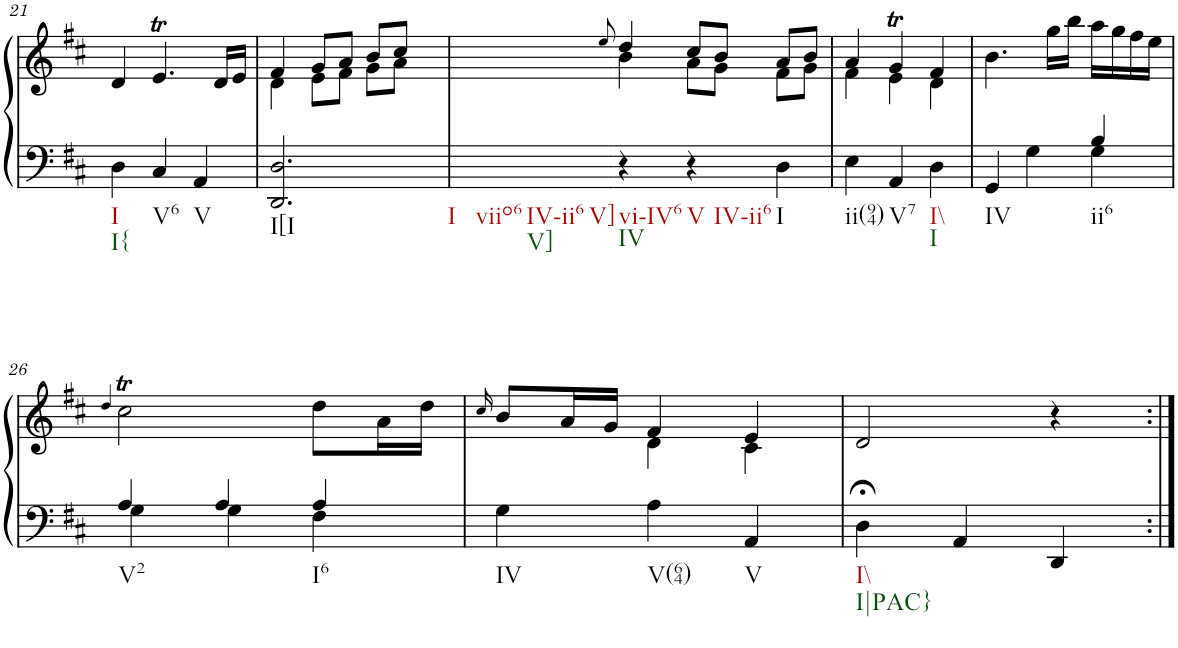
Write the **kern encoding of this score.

**kern	**kern
*part1	*part1
*staff2	*staff1
*I"Piano	*
*I'Pno.	*
!!LO:PB:g=z
*clefF4	*clefG2
*k[f#c#]	*k[f#c#]
*M3/4	*M3/4
=21	=21
!LO:TX:b:t=I	!
!LO:TX:b:t=I{	!
4D\	4d/
!LO:TX:b:t=V6	!
4C#/	4.eT/
!LO:TX:b:t=V	!
4AA/	.
.	16d/LL
.	16e/JJ
=22	=22
*^	*^
!LO:TX:b:t=I[I	!	!	!
!LO:TX:b:t=I	!	!	!
!LO:TX:b:t=viio6	!	!	!
!LO:TX:b:t=IV-ii6	!	!	!
!LO:TX:b:t=V]	!	!	!
!LO:TX:b:t=V]	!	!	!
2.D/	2.DD/	4f#/	4d\
.	.	8g/L	8e\L
.	.	8a/J	8f#\J
.	.	8b/L	8g\L
.	.	8cc#/J	8a\J
*v	*v	*	*
=23	=23	=23
.	8qee/	.
!LO:TX:b:t=vi-IV6	!	!
!LO:TX:b:t=IV	!	!
4r	4dd/	4b\
!LO:TX:b:t=V	!	!
!LO:TX:b:t=IV-ii6	!	!
4r	8cc#/L	8a\L
.	8b/J	8g\J
!LO:TX:b:t=I	!	!
4D\	8a/L	8f#\L
.	8b/J	8g\J
=24	=24	=24
!LO:TX:b:t=ii(94)	!	!
4E\	4a/	4f#\
!LO:TX:b:t=V7	!	!
4AA/	4gT/	4e\
!LO:TX:b:t=I\\	!	!
!LO:TX:b:t=I	!	!
4D\	4f#/	4d\
=25	=25	=25
*^	*	*
!LO:TX:b:t=IV	!	!	!
*	*	*v	*v
4GG/	2ryy	4.b\
4G\	.	.
.	.	16gg\LL
.	.	16bb\JJ
!LO:TX:b:t=ii6	!	!
4G\	4B/	16aa\LL
.	.	16gg\
.	.	16ff#\
.	.	16ee\JJ
!!LO:LB:g=z
=26	=26	=26
.	.	4qdd/
!LO:TX:b:t=V2	!	!
4A/	4G\	2cc#t\
4A/	4G\	.
!LO:TX:b:t=I6	!	!
4A/	4F#\	8dd\L
.	.	16a\L
.	.	16dd\JJ
*v	*v	*
=27	=27
.	16qcc#/
*	*^
!LO:TX:b:t=IV	!	!
4G\	8b/L	4ryy
.	16a/L	.
.	16g/JJ	.
!LO:TX:b:t=V(64)	!	!
4A\	4f#/	4d\
!LO:TX:b:t=V	!	!
4AA/	4e/	4c#\
=28	=28	=28
!LO:TX:b:t=I\\	!	!
!LO:TX:b:t=I|PAC}	!	!
*	*v	*v
4D;<\	2d/
4AA/	.
4DD/	4r
=:|!	=:|!
*-	*-
